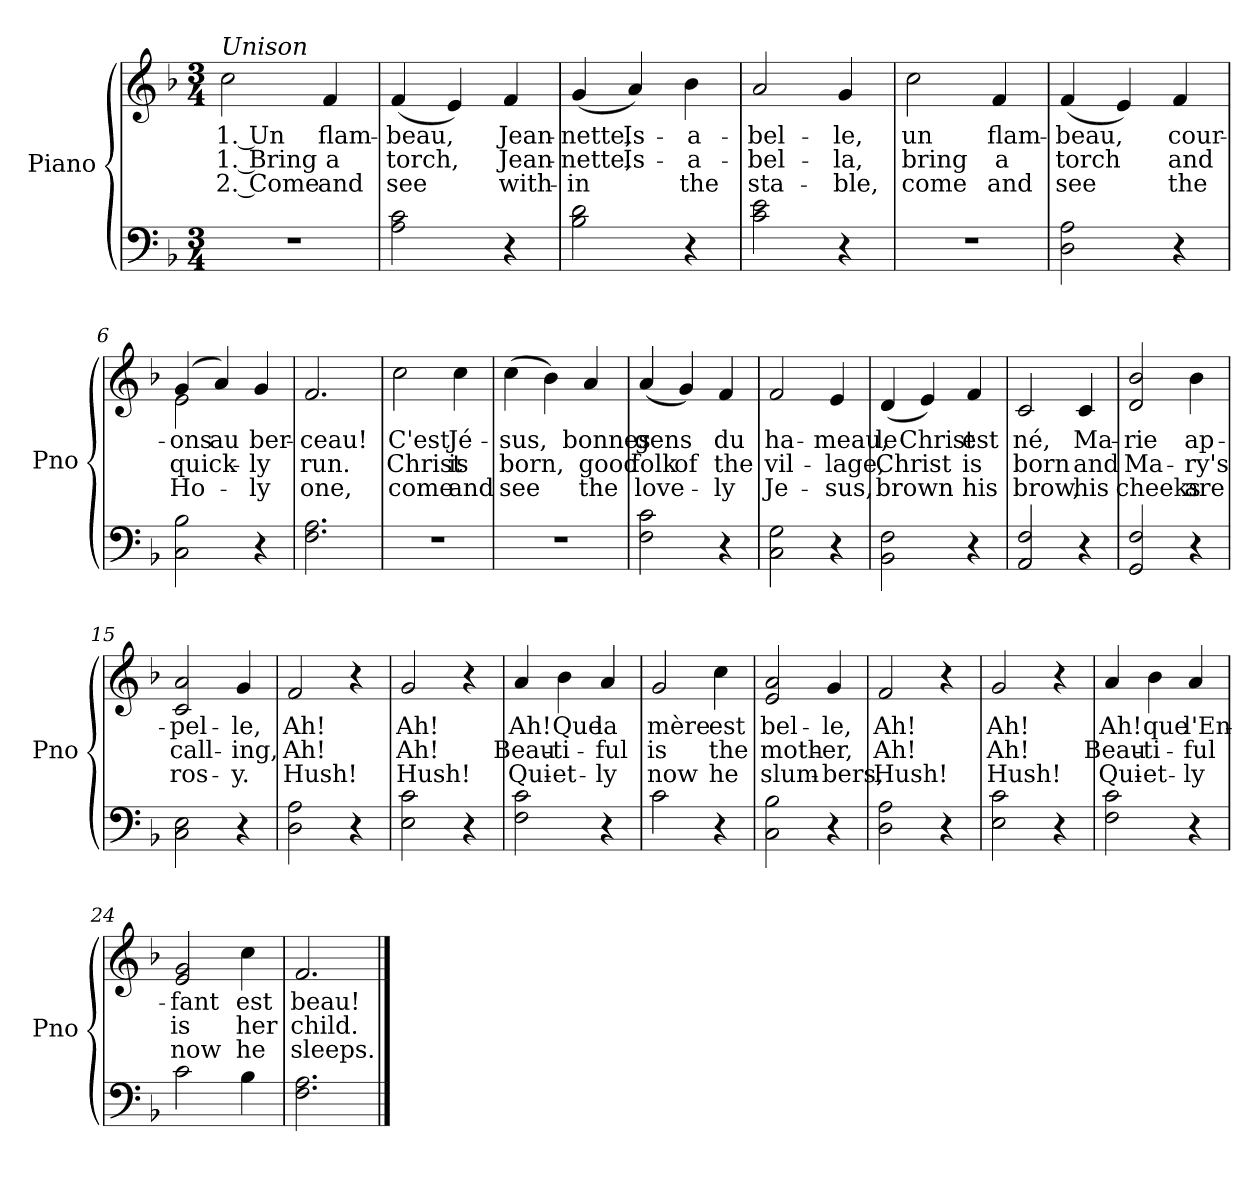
**kern	**kern	**text	**text	**text
*part2	*part1	*part1	*part1	*part1
*staff2	*staff1	*staff1	*staff1	*staff1
*I"Piano	*I"Piano	*	*	*
*I'Pno	*I'Pno	*	*	*
*clefF4	*clefG2	*	*	*
*k[b-]	*k[b-]	*	*	*
*M3/4	*M3/4	*	*	*
*MM216	*MM216	*	*	*
=	=	=	=	=
!	!LO:TX:a:i:t=Unison	!	!	!
!	!	!LO:LY:b	!LO:LY:b	!LO:LY:b
2.r	2cc\	1. Un	1. Bring	2. Come
!	!	!LO:LY:b	!LO:LY:b	!LO:LY:b
.	4f/	flam-	a	and
=1	=1	=1	=1	=1
!	!	!LO:LY:b	!LO:LY:b	!LO:LY:b
2A\ 2c\	(<4f/	-beau,	torch,	see
.	4e/)	.	.	.
!	!	!LO:LY:b	!LO:LY:b	!LO:LY:b
4r	4f/	Jean-	Jean-	with-
=2	=2	=2	=2	=2
!	!	!LO:LY:b	!LO:LY:b	!LO:LY:b
2B-\ 2d\	(4g/	-nette,	-nette,	-in
!	!	!LO:LY:b	!LO:LY:b	!
.	4a/)	Is-	Is-	.
!	!	!LO:LY:b	!LO:LY:b	!LO:LY:b
4r	4b-\	-a-	-a-	the
=3	=3	=3	=3	=3
!	!	!LO:LY:b	!LO:LY:b	!LO:LY:b
2c\ 2e\	2a/	-bel-	-bel-	sta-
!	!	!LO:LY:b	!LO:LY:b	!LO:LY:b
4r	4g/	-le,	-la,	-ble,
=4	=4	=4	=4	=4
!	!	!LO:LY:b	!LO:LY:b	!LO:LY:b
2.r	2cc\	un	bring	come
!	!	!LO:LY:b	!LO:LY:b	!LO:LY:b
.	4f/	flam-	a	and
!!LO:LB:g=z
=5	=5	=5	=5	=5
!	!	!LO:LY:b	!LO:LY:b	!LO:LY:b
2D\ 2A\	(<4f/	-beau,	torch	see
.	4e/)	.	.	.
!	!	!LO:LY:b	!LO:LY:b	!LO:LY:b
4r	4f/	cour-	and	the
=6	=6	=6	=6	=6
!	!	!LO:LY:b	!LO:LY:b	!LO:LY:b
*	*^	*	*	*
2C\ 2B-\	(4g/	2e\	-ons	quick-	Ho-
!	!	!	!LO:LY:b	!	!
.	4a/)	.	au	.	.
!	!	!	!LO:LY:b	!LO:LY:b	!LO:LY:b
4r	4g/	4ryy	ber-	-ly	-ly
=7	=7	=7	=7	=7	=7
!	!	!	!LO:LY:b	!LO:LY:b	!LO:LY:b
*	*v	*v	*	*	*
2.F\ 2.A\	2.f/	-ceau!	run.	one,
=8	=8	=8	=8	=8
!	!	!LO:LY:b	!LO:LY:b	!LO:LY:b
2.r	2cc\	C'est	Christ	come
!	!	!LO:LY:b	!LO:LY:b	!LO:LY:b
.	4cc\	Jé-	is	and
=9	=9	=9	=9	=9
!	!	!LO:LY:b	!LO:LY:b	!LO:LY:b
2.r	(>4cc\	-sus,	born,	see
.	4b-\)	.	.	.
!	!	!LO:LY:b	!LO:LY:b	!LO:LY:b
.	4a/	bonnes	good	the
!!LO:LB:g=z
=10	=10	=10	=10	=10
!	!	!LO:LY:b	!LO:LY:b	!LO:LY:b
2F\ 2c\	(4a/	gens	folk	love-
!	!	!	!LO:LY:b	!
.	4g/)	.	of	.
!	!	!LO:LY:b	!LO:LY:b	!LO:LY:b
4r	4f/	du	the	-ly
=11	=11	=11	=11	=11
!	!	!LO:LY:b	!LO:LY:b	!LO:LY:b
2C\ 2G\	2f/	ha-	vil-	Je-
!	!	!LO:LY:b	!LO:LY:b	!LO:LY:b
4r	4e/	-meau,	-lage,	-sus,
=12	=12	=12	=12	=12
!	!	!LO:LY:b	!LO:LY:b	!LO:LY:b
2BB-\ 2F\	(4d/	le	Christ	brown
!	!	!LO:LY:b	!	!
.	4e/)	Christ	.	.
!	!	!LO:LY:b	!LO:LY:b	!LO:LY:b
4r	4f/	est	is	his
=13	=13	=13	=13	=13
!	!	!LO:LY:b	!LO:LY:b	!LO:LY:b
2AA/ 2F/	2c/	né,	born	brow,
!	!	!LO:LY:b	!LO:LY:b	!LO:LY:b
4r	4c/	Ma-	and	his
=14	=14	=14	=14	=14
!	!	!LO:LY:b	!LO:LY:b	!LO:LY:b
2GG/ 2F/	2d/ 2b-/	-rie	Ma-	cheeks
!	!	!LO:LY:b	!LO:LY:b	!LO:LY:b
4r	4b-\	ap-	-ry's	are
!!LO:LB:g=z
=15	=15	=15	=15	=15
!	!	!LO:LY:b	!LO:LY:b	!LO:LY:b
2C\ 2E\	2c/ 2a/	-pel-	call-	ros-
!	!	!LO:LY:b	!LO:LY:b	!LO:LY:b
4r	4g/	-le,	-ing,	-y.
=16	=16	=16	=16	=16
!	!	!LO:LY:b	!LO:LY:b	!LO:LY:b
2D\ 2A\	2f/	Ah!	Ah!	Hush!
4r	4r	.	.	.
=17	=17	=17	=17	=17
!	!	!LO:LY:b	!LO:LY:b	!LO:LY:b
2E\ 2c\	2g/	Ah!	Ah!	Hush!
4r	4r	.	.	.
=18	=18	=18	=18	=18
!	!	!LO:LY:b	!LO:LY:b	!LO:LY:b
2F\ 2c\	4a/	Ah!	Beau-	Qui-
!	!	!LO:LY:b	!LO:LY:b	!LO:LY:b
.	4b-\	Que	-ti-	-et-
!	!	!LO:LY:b	!LO:LY:b	!LO:LY:b
4r	4a/	la	-ful	-ly
=19	=19	=19	=19	=19
!	!	!LO:LY:b	!LO:LY:b	!LO:LY:b
2c\	2g/	mère	is	now
!	!	!LO:LY:b	!LO:LY:b	!LO:LY:b
4r	4cc\	est	the	he
!!LO:LB:g=z
=20	=20	=20	=20	=20
!	!	!LO:LY:b	!LO:LY:b	!LO:LY:b
2C\ 2B-\	2e/ 2a/	bel-	moth-	slum-
!	!	!LO:LY:b	!LO:LY:b	!LO:LY:b
4r	4g/	-le,	-er,	-bers,
=21	=21	=21	=21	=21
!	!	!LO:LY:b	!LO:LY:b	!LO:LY:b
2D\ 2A\	2f/	Ah!	Ah!	Hush!
4r	4r	.	.	.
=22	=22	=22	=22	=22
!	!	!LO:LY:b	!LO:LY:b	!LO:LY:b
2E\ 2c\	2g/	Ah!	Ah!	Hush!
4r	4r	.	.	.
=23	=23	=23	=23	=23
!	!	!LO:LY:b	!LO:LY:b	!LO:LY:b
2F\ 2c\	4a/	Ah!	Beau-	Qui-
!	!	!LO:LY:b	!LO:LY:b	!LO:LY:b
.	4b-\	que	-ti-	-et-
!	!	!LO:LY:b	!LO:LY:b	!LO:LY:b
4r	4a/	l'En-	-ful	-ly
=24	=24	=24	=24	=24
!	!	!LO:LY:b	!LO:LY:b	!LO:LY:b
2c\	2e/ 2g/	-fant	is	now
!	!	!LO:LY:b	!LO:LY:b	!LO:LY:b
4B-\	4cc\	est	her	he
=25	=25	=25	=25	=25
!	!	!LO:LY:b	!LO:LY:b	!LO:LY:b
2.F\ 2.A\	2.f/	beau!	child.	sleeps.
==	==	==	==	==
*-	*-	*-	*-	*-
